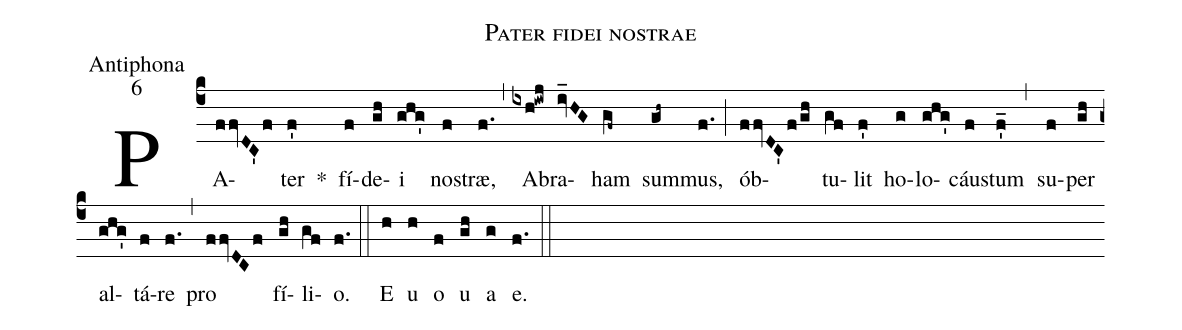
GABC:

name:Pater fidei nostrae;
office-part:Antiphona;
mode:6;
%%
(c4) PA(ffvDC'f)ter(f') *() fí(f)de(gh)i(ghg') no(f)stræ,(f.) (,) A(ixh!iwj)bra(iv_HG)ham(gf~) sum(gh~)mus,(f.) (;) ób(ffvDC'f/gh)tu(gf)lit(f') ho(g)lo(ghg')cáu(f)stum(f_') (,) su(f)per(gh) al(ghg')tá(f)re(f.) (,) pro(ffvDCf) fí(gh)li(gf)o.(f.) (::) E(h) u(h) o(f) u(gh) a(g) e.(f.) (::)
